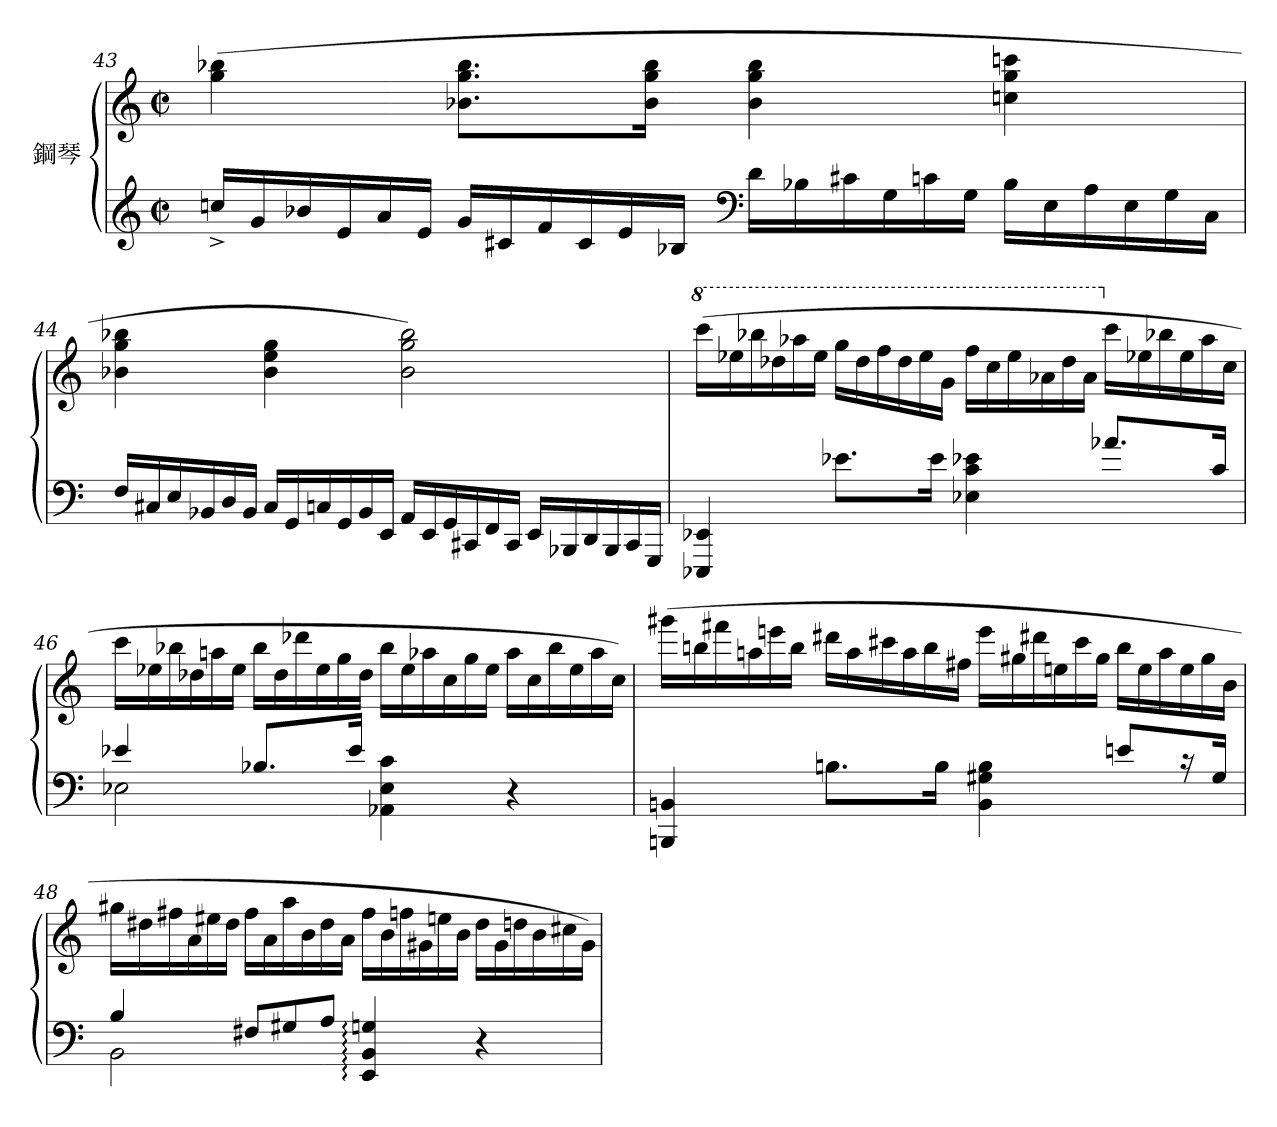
**kern	**kern
*part1	*part1
*staff2	*staff1
*I"鋼琴	*
!!LO:LB:g=z
*clefG2	*clefG2
*k[]	*k[]
*M2/2	*M2/2
*met(c|)	*met(c|)
*Xtuplet	*
=43	=43
24ccn^/LL	(>4gg\ 4bb-X\
24g/	.
24b-X/	.
24e/	.
24a/	.
24e/JJ	.
24g/LL	8.b-X\ 8.gg\ 8.bb-\L
24c#X/	.
24f/	.
24c#/	.
24e/	.
.	16b-\ 16gg\ 16bb-\Jk
24B-X/JJ	.
*clefF4	*
24d\LL	4b-\ 4gg\ 4bb-\
24B-X\	.
24c#X\	.
24G\	.
24cn\	.
24G\JJ	.
24B-\LL	4ccn\ 4gg\ 4cccn\
24E\	.
24A\	.
24E\	.
24G\	.
24C\JJ	.
=44	=44
24F/LL	4b-X\ 4gg\ 4bb-X\
24C#X/	.
24E/	.
24BB-X/	.
24D/	.
24BB-/JJ	.
24C#/LL	4b-\ 4ee\ 4gg\
24GG/	.
24Cn/	.
24GG/	.
24BB-/	.
24EE/JJ	.
24AA/LL	2b-\ 2gg\ 2bb-\)
24EE/	.
24GG/	.
24CC#X/	.
24FF/	.
24CC#/JJ	.
24EE/LL	.
24BBB-X/	.
24DD/	.
24BBB-/	.
24CC#/	.
24GGG/JJ	.
!!LO:LB:g=z
=45	=45
*	*8va
*	*Xtuplet
4EEE-X/ 4EE-X/	(>24cccc\LL
.	24eee-X\
.	24bbb-X\
.	24ddd-X\
.	24aaa-X\
.	24eee-\JJ
8.e-X\L	24ggg\LL
.	24ddd-\
.	24fff\
.	24ddd-\
.	24eee-\
16e-\Jk	.
.	24gg\JJ
4E-X\ 4c\ 4e-X\	24fff\LL
.	24ccc\
.	24eee-\
.	24aa-X\
.	24ddd-\
.	24aa-\JJ
*	*X8va
8.a-X/L	24ccc\LL
.	24ee-X\
.	24bb-X\
.	24ee-\
.	24aa-\
16c/Jk	.
.	24cc\JJ
=46	=46
*^	*
4e-X/	2E-X\	24ccc\LL
.	.	24ee-X\
.	.	24bb-X\
.	.	24dd-X\
.	.	24aan\
.	.	24ee-\JJ
8.B-X/L	.	24bb-\LL
.	.	24dd-\
.	.	24ddd-X\
.	.	24ee-\
.	.	24gg\
16e-/Jk	.	.
.	.	24dd-\JJ
4AA-X\ 4E-\ 4c\	2ryy	24bb-\LL
.	.	24ee-\
.	.	24aa-X\
.	.	24cc\
.	.	24gg\
.	.	24ee-\JJ
4r	.	24aa-\LL
.	.	24cc\
.	.	24bb-\
.	.	24ee-\
.	.	24aa-\
.	.	24cc\JJ)
*v	*v	*
!!LO:PB:g=z
=47	=47
4BBBn/ 4BBn/	(>24ggg#X\LL
.	24bbn\
.	24fff#X\
.	24aan\
.	24eeen\
.	24bb\JJ
8.Bn\L	24ddd#X\LL
.	24aa\
.	24ccc#X\
.	24aa\
.	24bb\
16B\Jk	.
.	24ff#X\JJ
4BB\ 4G#X\ 4B\	24eee\LL
.	24gg#X\
.	24ddd#X\
.	24een\
.	24ccc#\
.	24gg#\JJ
8en/L	24bb\LL
.	24ee\
.	24aa\
16rc	24ee\
.	24gg#\
16G#/Jk	.
.	24b\JJ
=48	=48
*^	*
4B/	2BB\	24gg#X\LL
.	.	24dd#X\
.	.	24ff#X\
.	.	24a\
.	.	24ee#X\
.	.	24dd#\JJ
12F#X/L	.	24ff#\LL
.	.	24a\
12G#X/	.	24aa\
.	.	24b\
12A/J	.	24dd#\
.	.	24a\JJ
4EE/: 4BB/: 4Gn/:	2ryy	24ff#\LL
.	.	24b\
.	.	24ffn\
.	.	24g#X\
.	.	24een\
.	.	24b\JJ
4r	.	24dd#\LL
.	.	24g#\
.	.	24ddn\
.	.	24b\
.	.	24cc#X\
.	.	24g#\JJ)
*v	*v	*
=	=
*-	*-
